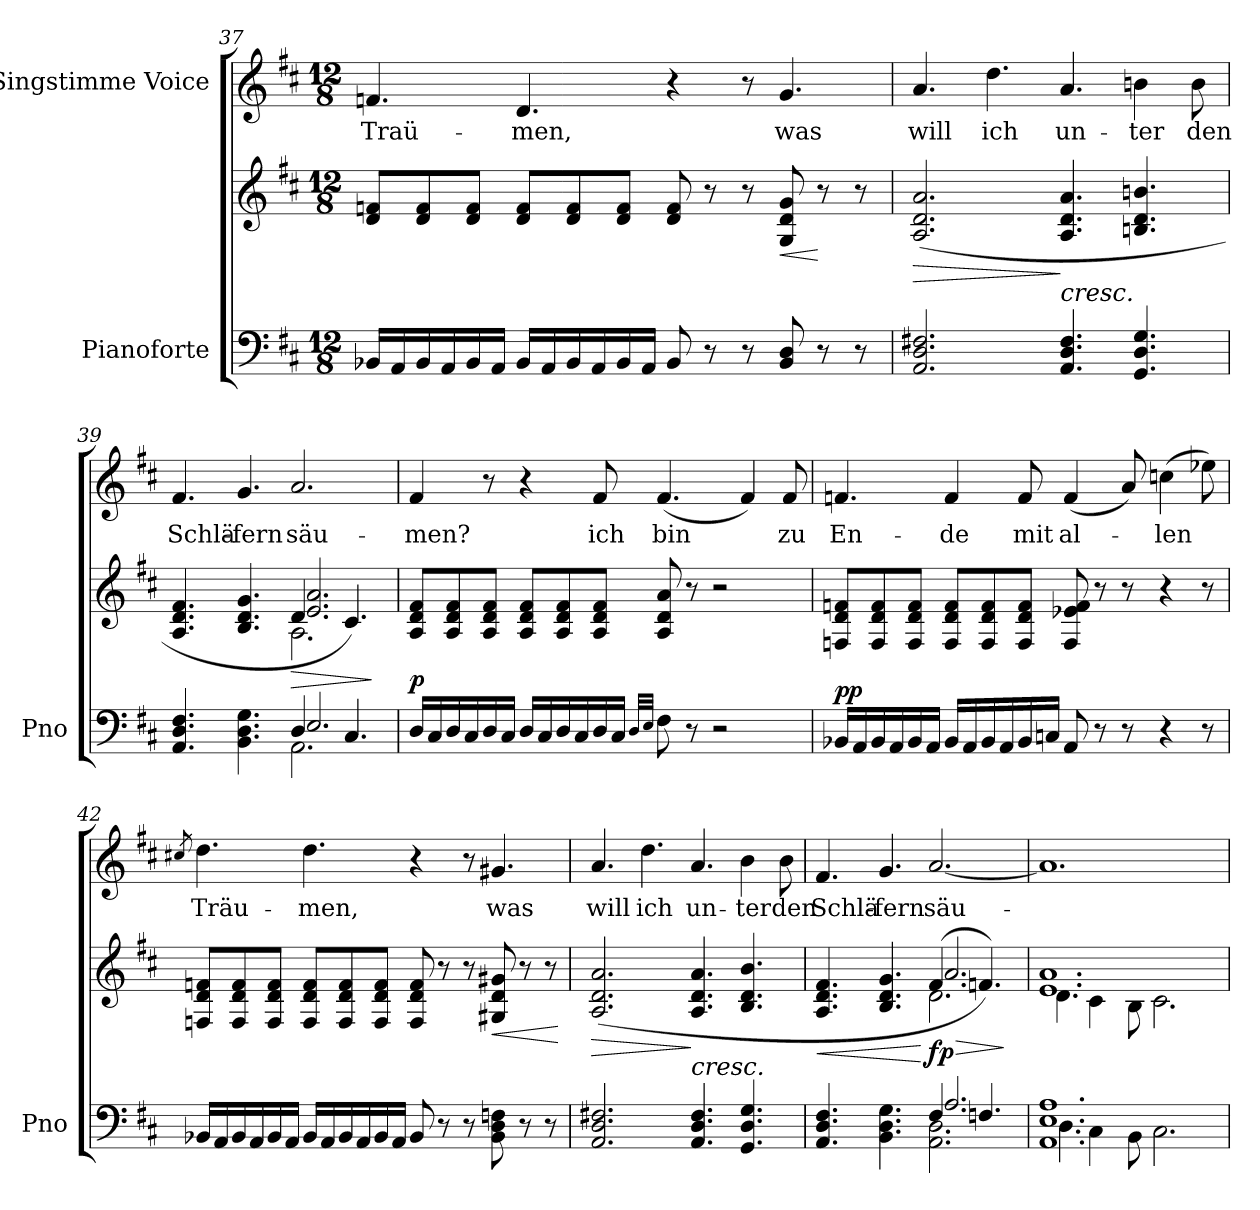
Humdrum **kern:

**kern	**kern	**dynam	**kern	**text
*part2	*part2	*part2	*part1	*part1
*staff3	*staff2	*staff2/3	*staff1	*staff1
*I"Pianoforte	*	*	*I"Singstimme Voice	*
*I'Pno	*	*	*	*
!!LO:PB:g=z
*clefF4	*clefG2	*	*clefG2	*
*k[f#c#]	*k[f#c#]	*	*k[f#c#]	*
*M12/8	*M12/8	*	*M12/8	*
=37	=37	=37	=37	=37
!	!	!	!	!LO:LY:b
16BB-X/LL	8d/ 8fn/L	.	4.fn/	Traü-
16AA/	.	.	.	.
16BB-/	8d/ 8f/	.	.	.
16AA/	.	.	.	.
16BB-/	8d/ 8f/J	.	.	.
16AA/JJ	.	.	.	.
!	!	!	!	!LO:LY:b
16BB-/LL	8d/ 8f/L	.	4.d/	-men,
16AA/	.	.	.	.
16BB-/	8d/ 8f/	.	.	.
16AA/	.	.	.	.
16BB-/	8d/ 8f/J	.	.	.
16AA/JJ	.	.	.	.
8BB-/	8d/ 8f/	.	4r	.
8r	8r	.	.	.
8r	8r	.	8r	.
!	!	!LO:HP:b	!	!LO:LY:b
8BB-/ 8D/	8G/ 8d/ 8g/	<	4.g/	was
8r	8r	[	.	.
8r	8r	.	.	.
=38	=38	=38	=38	=38
!	!	!LO:HP:b	!	!LO:LY:b
2.AA/ 2.D/ 2.F#X/	(>2.A/ 2.d/ 2.a/	>	4.a/	will
!	!	!	!	!LO:LY:b
.	.	.	4.dd\	ich
!	!	!LO:HP:n=1:b	!	!LO:LY:b
4.AA/ 4.D/ 4.F#/	4.A/ 4.d/ 4.a/	] <	4.a/	un-
!	!	!	!	!LO:LY:b
4.GG/ 4.D/ 4.G/	4.Bn/ 4.d/ 4.bn/	.	4bn\	-ter
!	!	!	!	!LO:LY:b
.	.	.	8b\	den
=39	=39	=39	=39	=39
*^	*^	*	*	*
*	*^	*	*^	*	*	*
!	!	!	!	!	!	!	!	!LO:LY:b
4.AA/ 4.D/ 4.F#/	2.rcyy	2.rBByy	4.A/ 4.d/ 4.f#/	2.raayy	2.rgyy	.	4.f#/	Schlä-
!	!	!	!	!	!	!	!	!LO:LY:b
4.BB\ 4.D\ 4.G\	.	.	4.B/ 4.d/ 4.g/	.	.	.	4.g/	-fern
!	!	!	!	!	!	!LO:HP:b	!	!LO:LY:b
4.D/	2.E/	2.AA\	4.d/	2.e/ 2.a/	2.A\	>	2.a/	säu-
4.C#/	.	.	4.c#/)	.	.	.	.	.
*v	*v	*v	*	*	*	*	*	*
*	*v	*v	*v	*	*	*
.	.	[ ]	.	.
!!LO:LB:g=z
=40	=40	=40	=40	=40
!	!	!LO:DY:a=2	!	!LO:LY:b
16D/LL	8A/ 8d/ 8f#/L	p	4f#/	-men?
16C#/	.	.	.	.
16D/	8A/ 8d/ 8f#/	.	.	.
16C#/	.	.	.	.
16D/	8A/ 8d/ 8f#/J	.	8r	.
16C#/JJ	.	.	.	.
16D/LL	8A/ 8d/ 8f#/L	.	4r	.
16C#/	.	.	.	.
16D/	8A/ 8d/ 8f#/	.	.	.
16C#/	.	.	.	.
!	!	!	!	!LO:LY:b
16D/	8A/ 8d/ 8f#/J	.	8f#/	ich
16C#/JJ	.	.	.	.
32qD/LLL	.	.	.	.
32qE/JJJ	.	.	.	.
!	!	!	!	!LO:LY:b
8F#\	8A/ 8d/ 8a/	.	(<4.f#/	bin
8r	8r	.	.	.
2r	2r	.	.	.
.	.	.	4f#/)	.
!	!	!	!	!LO:LY:b
.	.	.	8f#/	zu
=41	=41	=41	=41	=41
!	!	!LO:DY:a=2	!	!LO:LY:b
16BB-X/LL	8Fn/ 8d/ 8fn/L	pp	4.fn/	En-
16AA/	.	.	.	.
16BB-/	8F/ 8d/ 8f/	.	.	.
16AA/	.	.	.	.
16BB-/	8F/ 8d/ 8f/J	.	.	.
16AA/JJ	.	.	.	.
!	!	!	!	!LO:LY:b
16BB-/LL	8F/ 8d/ 8f/L	.	4f/	-de
16AA/	.	.	.	.
16BB-/	8F/ 8d/ 8f/	.	.	.
16AA/	.	.	.	.
!	!	!	!	!LO:LY:b
16BB-/	8F/ 8d/ 8f/J	.	8f/	mit
16Cn/JJ	.	.	.	.
!	!	!	!	!LO:LY:b
8AA/	8F/ 8e-X/ 8f/	.	(<4f/	al-
8r	8r	.	.	.
8r	8r	.	8a/)	.
!	!	!	!	!LO:LY:b
4r	4r	.	(>4ccn\	-len
8r	8r	.	8ee-X\)	.
!!LO:LB:g=z
=42	=42	=42	=42	=42
.	.	.	8qcc#X/	.
!	!	!	!	!LO:LY:b
16BB-X/LL	8Fn/ 8d/ 8fn/L	.	4.dd\	Träu-
16AA/	.	.	.	.
16BB-/	8F/ 8d/ 8f/	.	.	.
16AA/	.	.	.	.
16BB-/	8F/ 8d/ 8f/J	.	.	.
16AA/JJ	.	.	.	.
!	!	!	!	!LO:LY:b
16BB-/LL	8F/ 8d/ 8f/L	.	4.dd\	-men,
16AA/	.	.	.	.
16BB-/	8F/ 8d/ 8f/	.	.	.
16AA/	.	.	.	.
16BB-/	8F/ 8d/ 8f/J	.	.	.
16AA/JJ	.	.	.	.
8BB-/	8F/ 8d/ 8f/	.	4r	.
8r	8r	.	.	.
8r	8r	.	8r	.
!	!	!LO:HP:b	!	!LO:LY:b
8BB-\ 8D\ 8Fn\	8G#X/ 8d/ 8g#X/	<	4.g#X/	was
8r	8r	.	.	.
8r	8r	.	.	.
.	.	[	.	.
=43	=43	=43	=43	=43
!	!	!LO:HP:b	!	!LO:LY:b
2.AA/ 2.D/ 2.F#X/	(>2.A/ 2.d/ 2.a/	>	4.a/	will
!	!	!	!	!LO:LY:b
.	.	.	4.dd\	ich
!	!LO:TX:b:i:t=cresc.	!	!	!
!	!	!	!	!LO:LY:b
4.AA/ 4.D/ 4.F#/	4.A/ 4.d/ 4.a/	]	4.a/	un-
!	!	!	!	!LO:LY:b
4.GG/ 4.D/ 4.G/	4.B/ 4.d/ 4.b/	.	4b\	-ter
!	!	!	!	!LO:LY:b
.	.	.	8b\	den
=44	=44	=44	=44	=44
*^	*	*	*	*
*	*^	*	*	*	*
!	!	!	!	!LO:HP:b	!	!LO:LY:b
*	*	*	*^	*	*	*
*	*	*	*	*^	*	*	*
4.AA/ 4.D/ 4.F#/	2.rcyy	2.rBByy	4.A/ 4.d/ 4.f#/	2.raayy	2.rgyy	<	4.f#/	Schlä-
!	!	!	!	!	!	!	!	!LO:LY:b
4.BB\ 4.D\ 4.G\	.	.	4.B/ 4.d/ 4.g/	.	.	.	4.g/	-fern
!	!	!	!	!	!	!LO:HP:n=1:b	!	!LO:LY:b
!	!	!	!	!	!	!LO:DY:n=1:b	!	!
4.F#/	2.A/	2.AA\ 2.D\	(>4.f#/	2.a/	2.d\	[ > fp	[2.a/	säu-
4.Fn/	.	.	4.fn/))	.	.	.	.	.
*v	*v	*v	*	*	*	*	*	*
*	*v	*v	*v	*	*	*
.	.	]	.	.
=45	=45	=45	=45	=45
*^	*^	*	*	*
1.AA 1.E 1.A	4.D\	1.e 1.a	4.d\	.	1.a]	.
.	4C#\	.	4c#\	.	.	.
.	8BB\	.	8B\	.	.	.
.	2.C#\	.	2.c#\	.	.	.
*v	*v	*	*	*	*	*
*	*v	*v	*	*	*
=	=	=	=	=
*-	*-	*-	*-	*-
